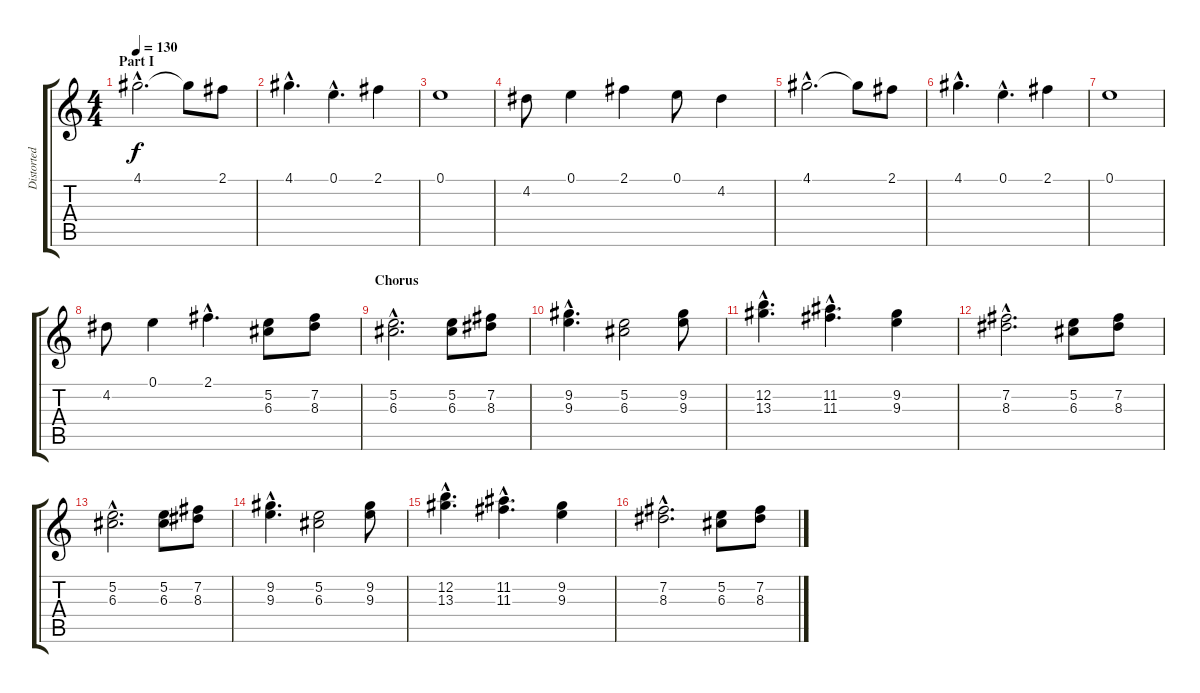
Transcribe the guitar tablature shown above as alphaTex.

\track ("Distorted Guitar" "Distorted ") {instrument distortionguitar}
\staff {score tabs}
\tuning (E4 B3 G3 D3 A2 E2) {hide}
\ts (4 4)
\section ("" "Part I")
\tempo 130
\clef g2
\ks c
4.1{hac}.2{d dy f} 4.1{t}.8 2.1.8 |
4.1{hac}.4{d} 0.1{hac}.4{d} 2.1.4 |
0.1.1 |
4.2.8 0.1.4 2.1.4 0.1.8 4.2.4 |
4.1{hac}.2{d} 4.1{t}.8 2.1.8 |
4.1{hac}.4{d} 0.1{hac}.4{d} 2.1.4 |
0.1.1 |
4.2.8 0.1.4 2.1{hac}.4{d} (5.2 6.3).8 (7.2 8.3).8 |
\section ("" "Chorus")
(5.2{hac} 6.3{hac}).2{d} (5.2 6.3).8 (7.2 8.3).8 |
(9.2{hac} 9.3{hac}).4{d} (5.2 6.3).2 (9.2 9.3).8 |
(12.2{hac} 13.3{hac}).4{d} (11.2{hac} 11.3{hac}).4{d} (9.2 9.3).4 |
(7.2{hac} 8.3{hac}).2{d} (5.2 6.3).8 (7.2 8.3).8 |
(5.2{hac} 6.3{hac}).2{d} (5.2 6.3).8 (7.2 8.3).8 |
(9.2{hac} 9.3{hac}).4{d} (5.2 6.3).2 (9.2 9.3).8 |
(12.2{hac} 13.3{hac}).4{d} (11.2{hac} 11.3{hac}).4{d} (9.2 9.3).4 |
(7.2{hac} 8.3{hac}).2{d} (5.2 6.3).8 (7.2 8.3).8
